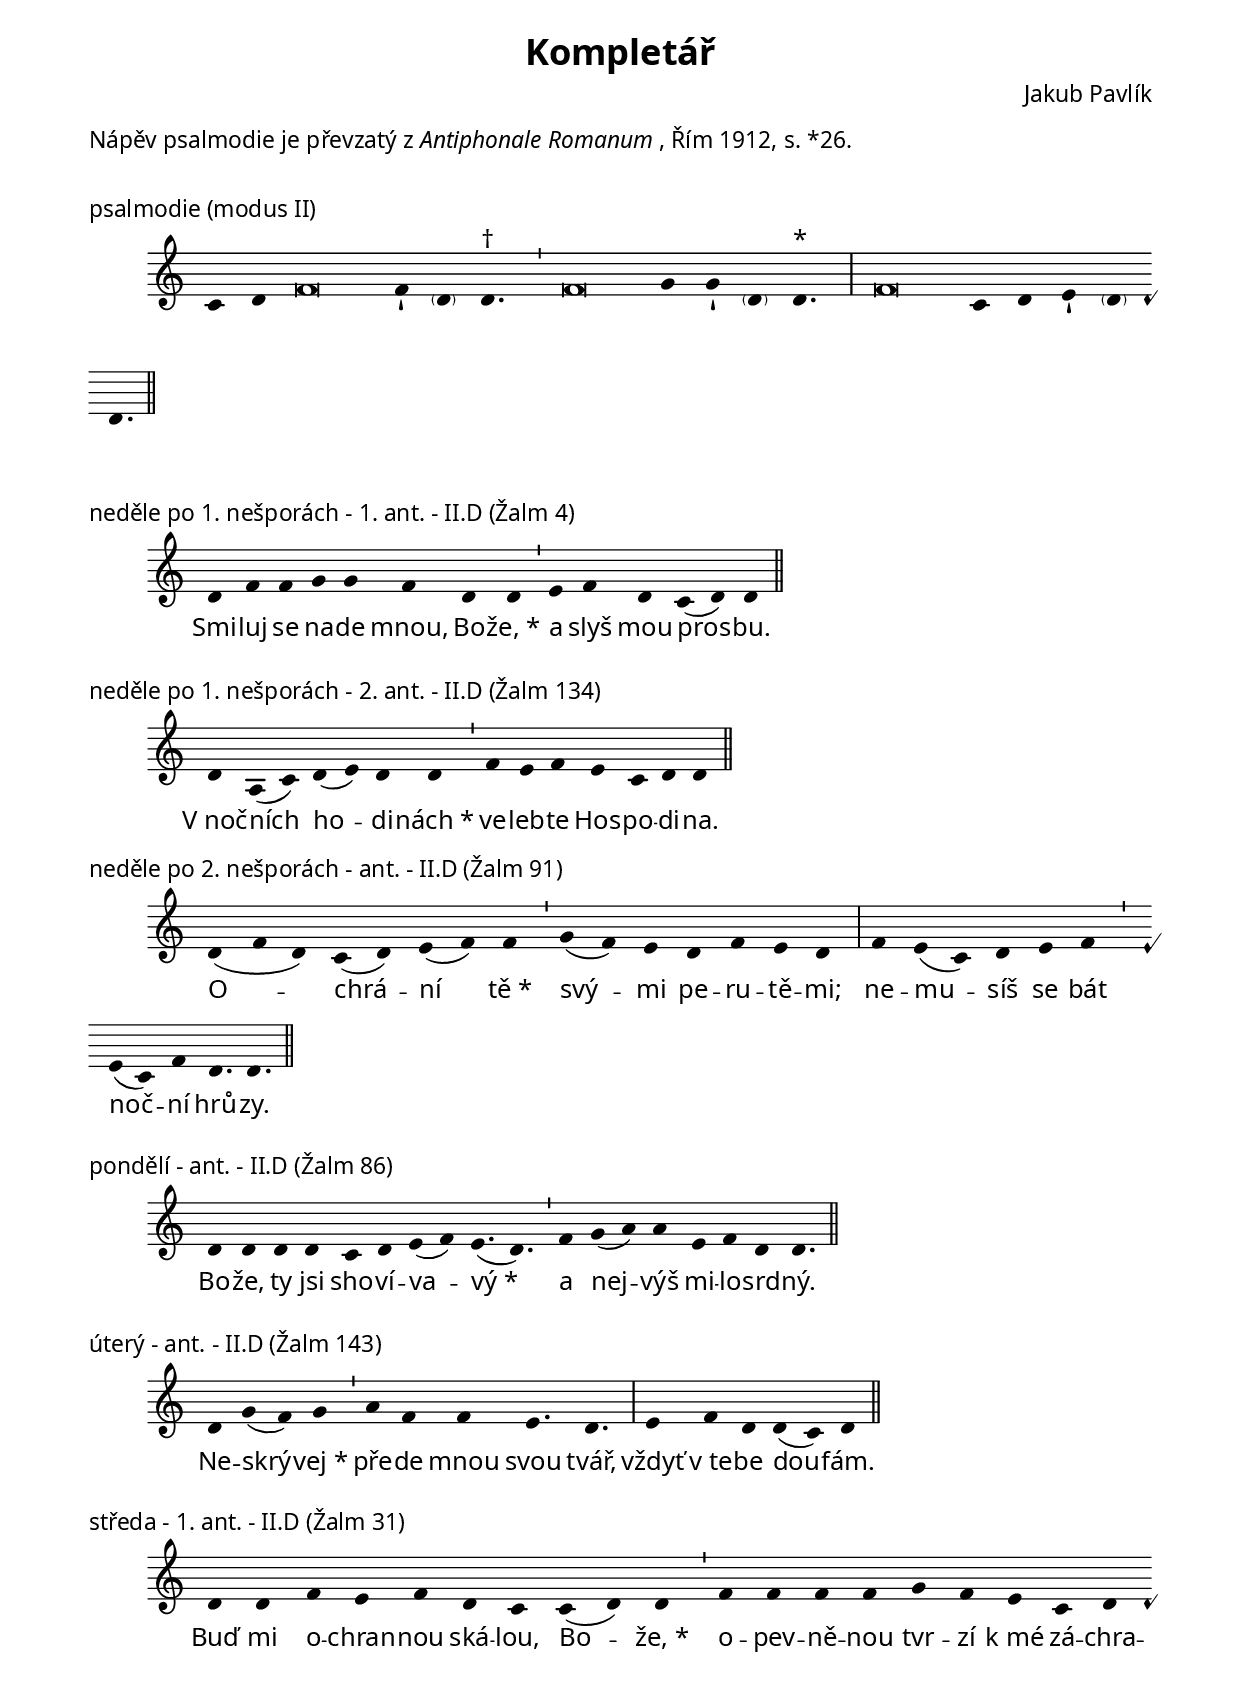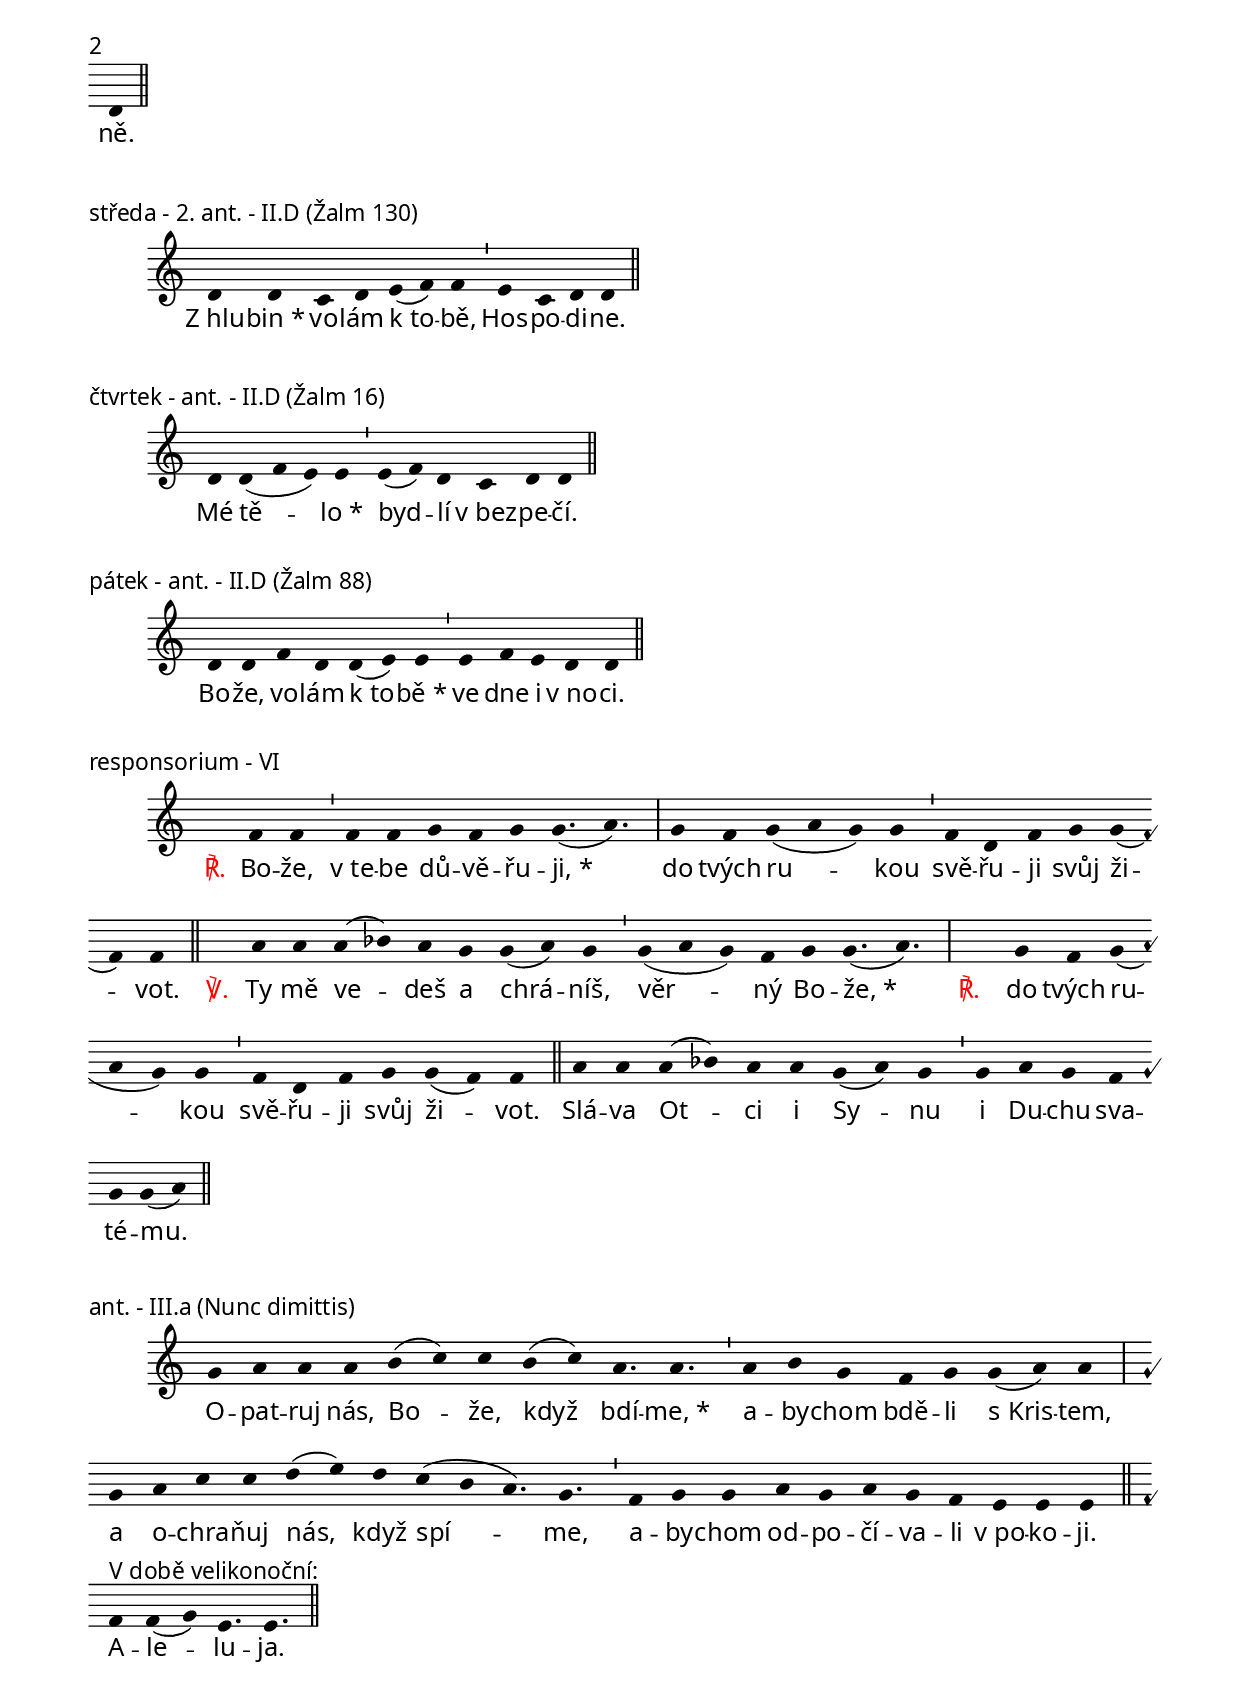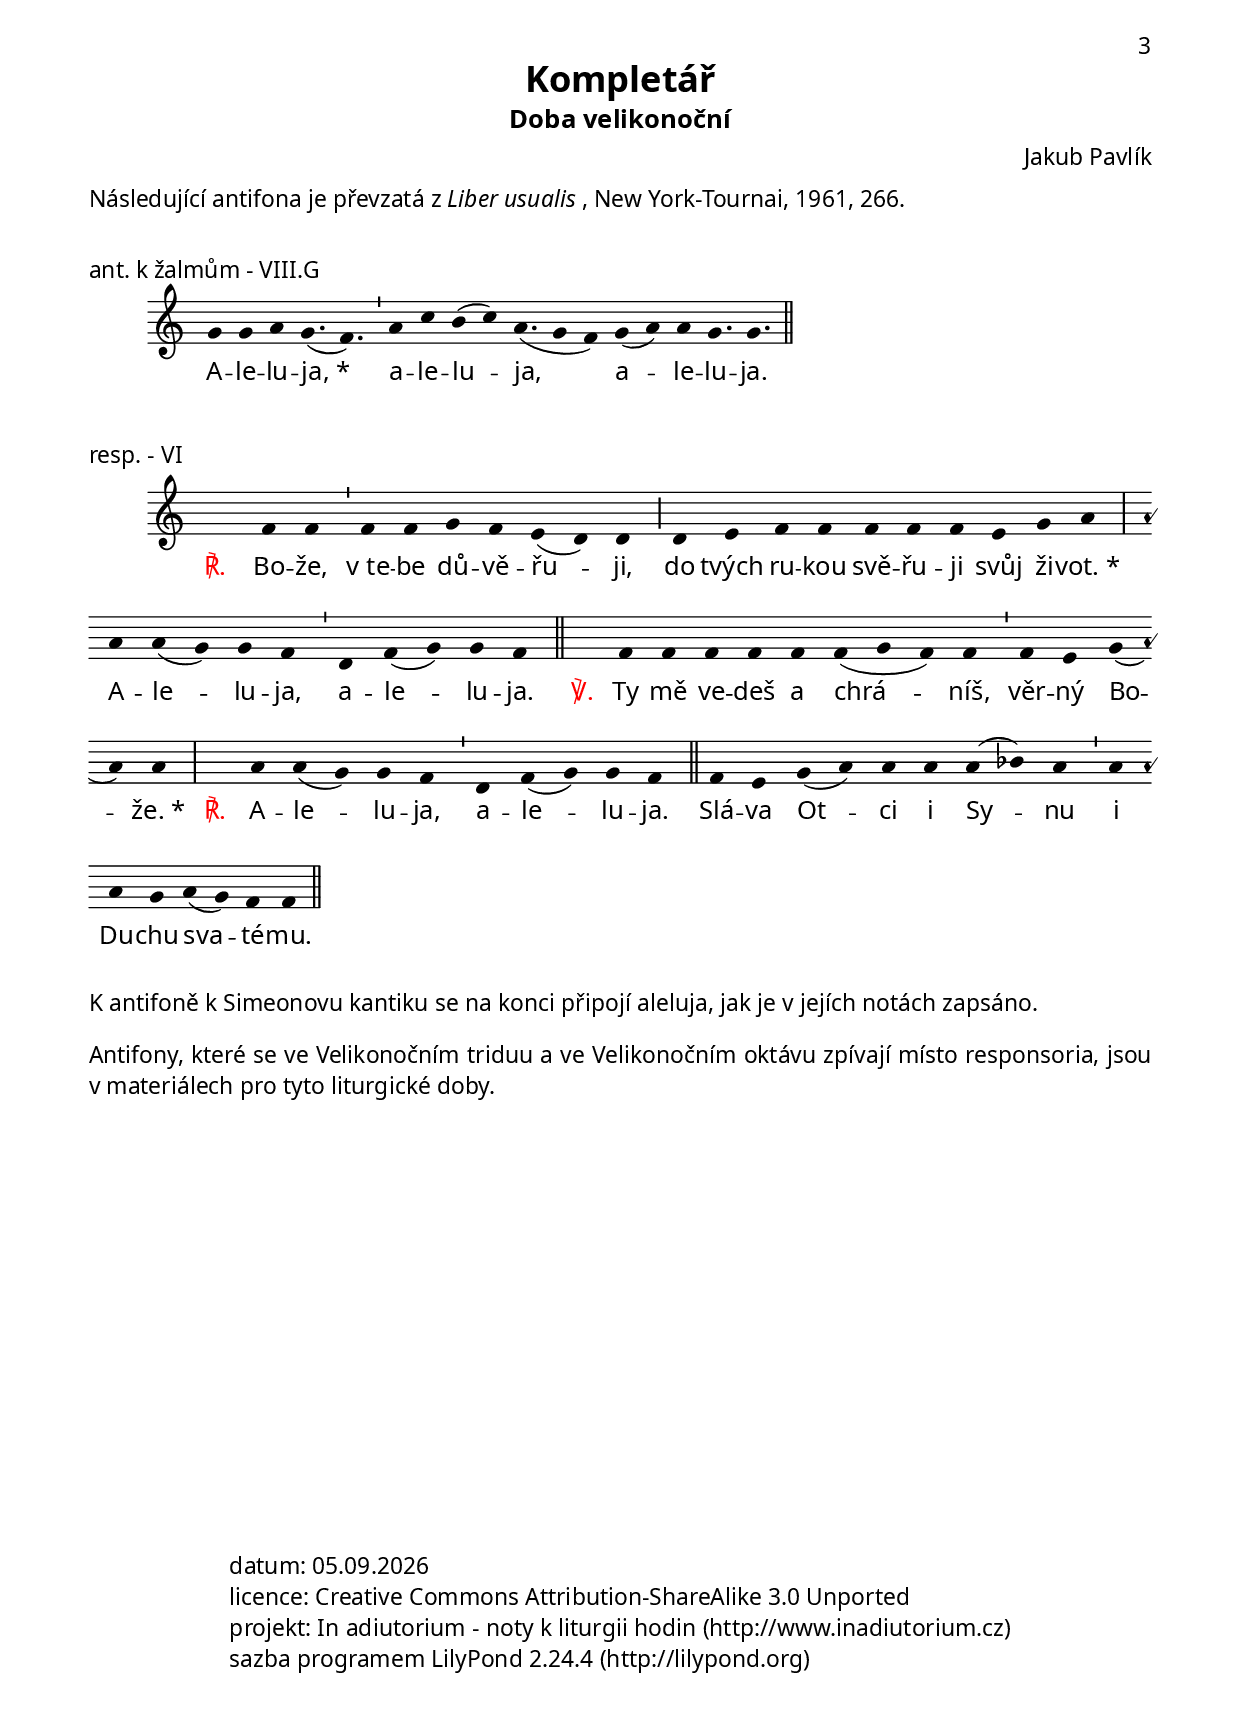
\version "2.12.3"

\header {
  title = "Kompletář"
  composer = "Jakub Pavlík"
}

\include "spolecne.ly"
\include "dilyresponsorii.ly"

\paper {
  ragged-bottom=##f
  ragged-last-bottom=##f
  
  % kvuli poznamce na zacatku, aby se k ni neprilepil titulek prvni antifony
  markup-markup-spacing #'minimum-distance = #5
}

\markup {
  \wordwrap {
    Nápěv psalmodie je převzatý z \italic{Antiphonale Romanum}, Řím 1912, s. *26.
  }
}

\score {
  \relative c' {
    \choralniRezim
    
    c d f\breve f4-| \parenthesize d d4.^\markup\large\Dagger \barMin
    f\breve g4 g-| \parenthesize d d4.^\markup\large{*} \barMax 
    f\breve c4 d e-| \parenthesize d d4. \barFinalis
  }
  \header {
    quid = "psalmodie"
    modus = "II"
    differentia = ""
    piece = "psalmodie (modus II)"
    id = "psalmodie"
  }
}

\score {
  \relative c' {
    \choralniRezim

    d4 f f g g f d d \barMin e f d c( d) d \barFinalis
  }
  \addlyrics {
    Smi -- luj se na -- de mnou, Bo -- že,_* a slyš mou pros -- bu.
  }
  \header {
    quid = "neděle po 1. nešporách - 1. ant."
    modus = "II"
    differentia = "D"
    psalmus = "Žalm 4"
    id = "nei1"
    piece = \markup\sestavTitulek
  }
}

\score {
  \relative c' {
    \choralniRezim
    d4 a( c) d( e) d d \barMin
    f4 e f e c d d4 \barFinalis
  }
  \addlyrics {
    V_noč -- ních ho -- di -- nách_* ve -- leb -- te Hos -- po -- di -- na.
  }
  \header {
    quid = "neděle po 1. nešporách - 2. ant."
    modus = "II"
    differentia = "D"
    psalmus = "Žalm 134"
    piece = \markup\sestavTitulek
    id = "nei2"
  }
}

\score {
  \relative c' {
    \choralniRezim
    d4( f d) c( d) e( f) f \barMin
    g( f) e d f e d \barMax
    f e( c) d e f \barMin
    e( c) f d4. d4. \barFinalis
  }
  \addlyrics {
    O -- chrá -- ní tě_* svý -- mi pe -- ru -- tě -- mi;
    ne -- mu -- síš se bát noč -- ní hrů -- zy.
  }
  \header {
    quid = "neděle po 2. nešporách - ant."
    modus = "II"
    differentia = "D"
    psalmus = "Žalm 91"
    piece = \markup\sestavTitulek
    id = "neii"
  }
}

\score {
  \relative c' {
    \choralniRezim
    d4 d d d c d e( f) e4.( d) \barMin f4 g( a) a e f d d4. \barFinalis
  }
  \addlyrics {
    Bo -- že, ty jsi sho -- ví -- va -- vý_* a nej -- výš mi -- lo -- srd -- ný.
  }
  \header {
    quid = "pondělí - ant."
    modus = "II"
    differentia = "D"
    piece = \markup\sestavTitulek
    psalmus = "Žalm 86"
    id = "po"
  }
}

\score {
  \relative c' {
    \choralniRezim
    d4 g( f) g \barMin a f f e4. d \barMax
    e4 f d d( c) d \barFinalis
  }
  \addlyrics {
    Ne -- skrý -- vej_* pře -- de mnou svou tvář,
    vždyť v_te -- be dou -- fám.
  }
  \header {
    quid = "úterý - ant."
    modus = "II"
    differentia = "D"
    psalmus = "Žalm 143"
    piece = \markup\sestavTitulek
    id = "ut"
  }
}

\score {
  \relative c' {
    \choralniRezim
    d4 d f e f d c c( d) d \barMin
    f f f f g f e c d d \barFinalis
  }
  \addlyrics {
    Buď mi o -- chran -- nou ská -- lou, Bo -- že,_*
    o -- pev -- ně -- nou tvr -- zí k_mé zá -- chra -- ně.
  }
  \header {
    quid = "středa - 1. ant."
    modus = "II"
    differentia = "D"
    psalmus = "Žalm 31"
    piece = \markup\sestavTitulek
    id = "st1"
  }
}

\score {
  \relative c' {
    \choralniRezim
    d4 d c d e( f) f \barMin
    e c d d \barFinalis
  }
  \addlyrics {
    Z_hlu -- bin_* vo -- lám k_to -- bě, Hos -- po -- di -- ne.
  }
  \header {
    quid = "středa - 2. ant."
    modus = "II"
    differentia = "D"
    psalmus = "Žalm 130"
    piece = \markup\sestavTitulek
    id = "st2"
  }
}

\score {
  \relative c' {
    \choralniRezim
    d4 d( f e) e \barMin e( f) d c d d \barFinalis
  }
  \addlyrics {
    Mé tě -- lo_* byd -- lí v_bez -- pe -- čí.
  }
  \header {
    quid = "čtvrtek - ant."
    modus = "II"
    differentia = "D"
    psalmus = "Žalm 16"
    piece = \markup\sestavTitulek
    id = "ct"
  }
}

\score {
  \relative c' {
    \choralniRezim
    d4 d f d d( e) e \barMin e f e d d \barFinalis
  }
  \addlyrics {
    Bo -- že, vo -- lám k_to -- bě_* ve dne i v_no -- ci.
  }
  \header {
    quid = "pátek - ant."
    modus = "II"
    differentia = "D"
    psalmus = "Žalm 88"
    piece = \markup\sestavTitulek
    id = "pa"
  }
}

\score {
  \relative c' {
    \choralniRezim
    
    % R
    \neviditelna f
    f4 f \barMin f f g f g g4.( a) \barMax
    g4 f g( a g) g \barMin f d f g g( f) f \barFinalis
    % V
    \neviditelna a
    a4 a a( bes) a g g( a) g \barMin g( a g) f g g4.( a) \barMax
    % R
    \neviditelna g
    g4 f g( a g) g \barMin f d f g g( f) f \barFinalis
    % Slava
    \respVIdoxologie \barFinalis
  }
  \addlyrics {
    \Response Bo -- že, v_te -- be dů -- vě -- řu -- ji,_*
    do tvých ru -- kou svě -- řu -- ji svůj ži -- vot.
    \Verse Ty mě ve -- deš a chrá -- níš, věr -- ný Bo -- že,_*
    \Response do tvých ru -- kou svě -- řu -- ji svůj ži -- vot.
    \textRespDoxologie
  }
  \header {
    quid = "resp."
    modus = "VI"
    piece = "responsorium - VI"
    id = "resp"
  }
}

\score {
  \relative c'' {
    \choralniRezim
    g4 a a a b( c) c b( c) a4. a \barMin
    a4 b g f g g( a) a \barMax
    g a c c d( e) d c( b a4.) g \barMin
    f4 g g a g a g f e e e \barFinalis
    f^\markup{V době velikonoční:} f( g) e4. e \barFinalis
  }
  \addlyrics {
    O -- pat -- ruj nás, Bo -- že, když bdí -- me,_*
    a -- by -- chom bdě -- li s_Kris -- tem,
    a o -- chra -- ňuj nás, když spí -- me,
    a -- by -- chom od -- po -- čí -- va -- li v_po -- ko -- ji.
    A -- le -- lu -- ja.
  }
  \header {
    quid = "ant."
    modus = "III"
    differentia = "a" 
    psalmus = "Nunc dimittis"
    piece = \markup {\sestavTitulek}
    id = "sim"
  }
}
  
\bookpart {
  \header {
    subtitle = "Doba velikonoční" 
  }
  
  % Tato cast obsahuje mene not a proto je lepsi, aby se, narozdil
  % od prvni casti, noty neroztahovaly na celou stranku, ale byly
  % nakupene nahore:
  \paper {
    ragged-bottom=##f
    ragged-last-bottom=##t
  }
  
  \markup {Následující antifona je převzatá z \italic{Liber usualis}, New York-Tournai, 1961, 266.}
  
  \score {
    \relative c'' {
      \choralniRezim
      g4 g a g4.( f) \barMin
      a4 c b( c) a4.( g4 f)
      g( a) a g4. g \barFinalis
    }
    \addlyrics {
      A -- le -- lu -- ja,_*
      a -- le -- lu -- ja,
      a -- le -- lu -- ja.
    }
    \header {
      quid = "ant. k žalmům"
      modus = "VIII"
      differentia = "G" 
      psalmus = ""
      id = "pasch"
      piece = \markup {\sestavTitulekBezZalmu}
      fons = "Liber usualis, New York-Tournai, 1961, 266."
    }
  }
  
  \score {
    \relative c' {
      \choralniRezim
      
      % R
      \neviditelna f
      f4 f \barMin f f g f e( d) d \barMaior
      d e f f f f f e g a \barMax
      \respVIalelujaResponsum \barFinalis
      % V
      \neviditelna f
      f4 f f f f f( g f) f \barMin f e g( a) a \barMax
      % R
      \neviditelna a
      \respVIalelujaResponsum \barFinalis
      % Slava
      \respVIalelujaDoxologie \barFinalis
    }
    \addlyrics {
      \Response Bo -- že, v_te -- be dů -- vě -- řu -- ji,
      do tvých ru -- kou svě -- řu -- ji svůj ži -- vot._* \textRespAleluja
      \Verse Ty mě ve -- deš a chrá -- níš, věr -- ný Bo -- že._*
      \Response \textRespAleluja
      \textRespDoxologie
    }
    \header {
      quid = "resp."
      modus = "VI"
      id = "paschresp"
      piece = \markup {\sestavTitulekResp}
    }
  }
  
  \markup\justify {K antifoně k Simeonovu kantiku se na konci připojí aleluja,
  jak je v jejích notách zapsáno.}
  
  \markup\justify {Antifony, které se ve Velikonočním triduu
  a ve Velikonočním oktávu zpívají místo responsoria, jsou
  "v materiálech" pro tyto liturgické doby.}
}